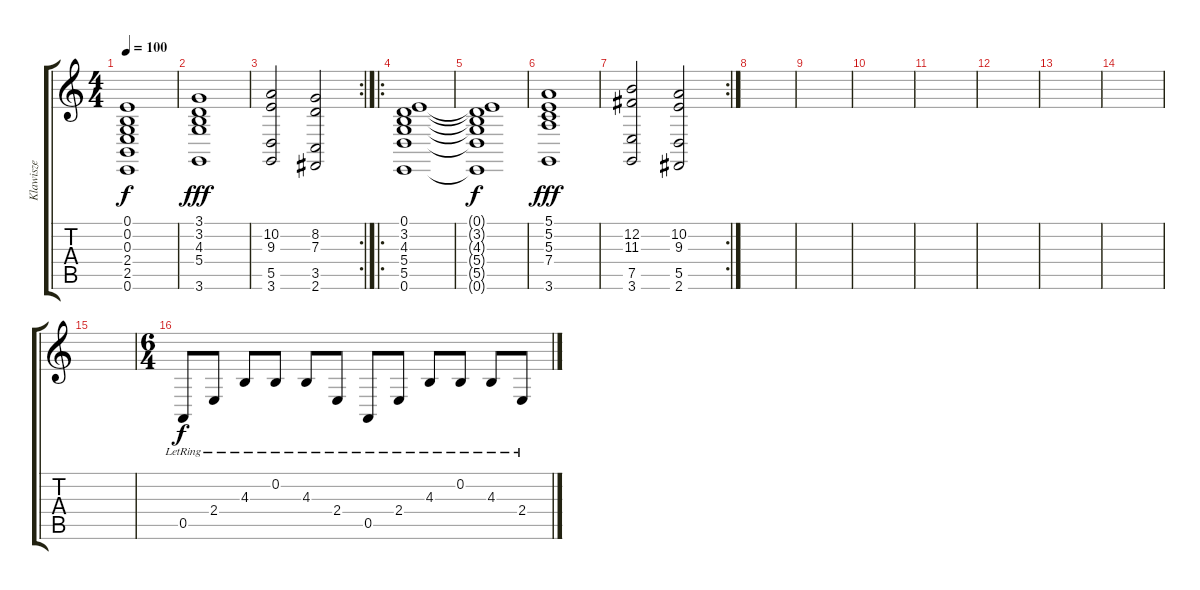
\track ("Klawisze" "Klawisze") {instrument acousticgrandpiano}
\staff {score tabs}
\tuning (E4 B3 G3 D3 A2 E2) {hide}
\ts (4 4)
\tempo 100
\clef g2
\ks c
(0.1{t} 0.2{t} 0.3{t} 2.4{t} 2.5{t} 0.6{t}).1{dy f} |
(3.1 3.2 4.3 5.4 3.6).1{dy fff} |
\rc 2
(10.2 9.3 5.5 3.6).2 (8.2 7.3 3.5 2.6).2 |
\ro
(0.1 3.2 4.3 5.4 5.5 0.6).1{volume 12 instrument stringensemble1} |
(0.1{t} 3.2{t} 4.3{t} 5.4{t} 5.5{t} 0.6{t}).1{dy f} |
(5.1 5.2 5.3 7.4 3.6).1{dy fff} |
\rc 2
(12.2 11.3 7.5 3.6).2 (10.2 9.3 5.5 2.6).2 |
|
|
|
|
|
|
|
|
\ts (6 4)
0.5{lr}.8{dy f volume 16 instrument acousticgrandpiano} 2.4{lr}.8 4.3{lr}.8 0.2{lr}.8 4.3{lr}.8 2.4{lr}.8 0.5{lr}.8 2.4{lr}.8 4.3{lr}.8 0.2{lr}.8 4.3{lr}.8 2.4{lr}.8
